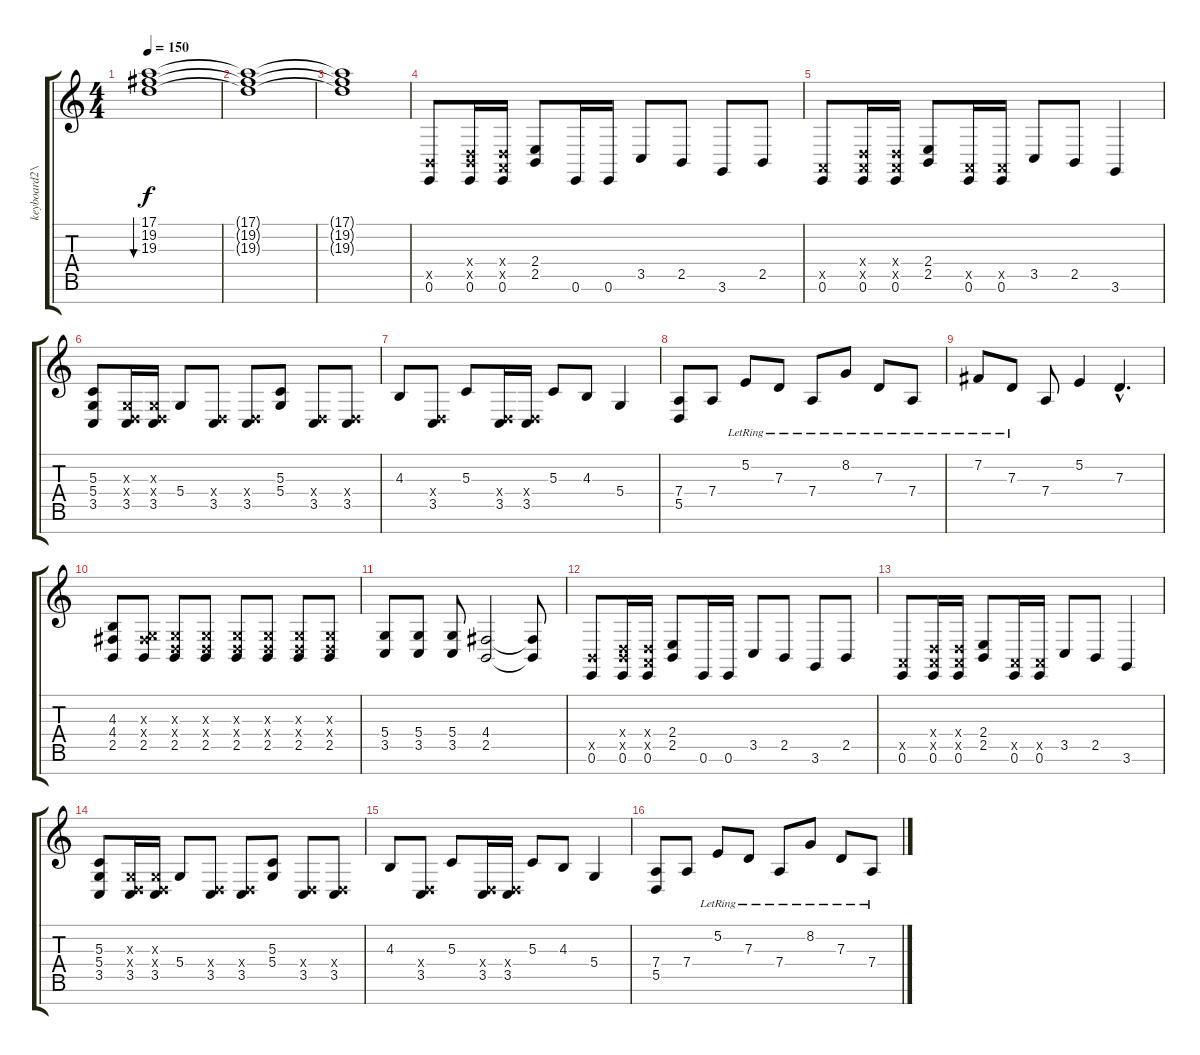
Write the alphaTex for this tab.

\track ("keyboard2\\guitar2" "keyboard2\\") {instrument brightacousticpiano}
\staff {score tabs}
\tuning (E4 B3 G3 D3 A2 E2 B1) {hide}
\ts (4 4)
\tempo 150
\clef g2
\ks c
(17.1 19.2 19.3).1{bu 480 dy f} |
(17.1{t} 19.2{t} 19.3{t}).1 |
(17.1{t} 19.2{t} 19.3{t}).1 |
(2.5{x} 0.6).8{volume 16 instrument distortionguitar} (0.4{x} 2.5{x} 0.6).16 (0.4{x} 0.5{x} 0.6).16 (2.4 2.5).8 0.6.16 0.6.16 3.5.8 2.5.8 3.6.8 2.5.8 |
(0.5{x} 0.6).8 (0.4{x} 0.5{x} 0.6).16 (0.4{x} 0.5{x} 0.6).16 (2.4 2.5).8 (0.5{x} 0.6).16 (0.5{x} 0.6).16 3.5.8 2.5.8 3.6.4 |
(5.3 5.4 3.5).8 (0.3{x} 0.4{x} 3.5).16 (0.3{x} 0.4{x} 3.5).16 5.4.8 (0.4{x} 3.5).8 (0.4{x} 3.5).8 (5.3 5.4).8 (0.4{x} 3.5).8 (0.4{x} 3.5).8 |
4.3.8 (0.4{x} 3.5).8 5.3.8 (0.4{x} 3.5).16 (0.4{x} 3.5).16 5.3.8 4.3.8 5.4.4 |
(7.4 5.5).8 7.4.8 5.2{lr}.8 7.3{lr}.8 7.4{lr}.8 8.2{lr}.8 7.3{lr}.8 7.4{lr}.8 |
7.2{lr}.8 7.3{lr}.8 7.4.8 5.2.4 7.3{hac}.4{d} |
(4.3 4.4 2.5).8 (0.3{x} 4.4{x} 2.5).8 (0.3{x} 0.4{x} 2.5).8 (0.3{x} 0.4{x} 2.5).8 (0.3{x} 0.4{x} 2.5).8 (0.3{x} 0.4{x} 2.5).8 (0.3{x} 0.4{x} 2.5).8 (0.3{x} 0.4{x} 2.5).8 |
(5.4 3.5).8 (5.4 3.5).8 (5.4 3.5).8 (4.4 2.5).2 (4.4{t} 2.5{t}).8 |
(2.5{x} 0.6).8{instrument distortionguitar} (0.4{x} 2.5{x} 0.6).16 (0.4{x} 0.5{x} 0.6).16 (2.4 2.5).8 0.6.16 0.6.16 3.5.8 2.5.8 3.6.8 2.5.8 |
(0.5{x} 0.6).8 (0.4{x} 0.5{x} 0.6).16 (0.4{x} 0.5{x} 0.6).16 (2.4 2.5).8 (0.5{x} 0.6).16 (0.5{x} 0.6).16 3.5.8 2.5.8 3.6.4 |
(5.3 5.4 3.5).8 (0.3{x} 0.4{x} 3.5).16 (0.3{x} 0.4{x} 3.5).16 5.4.8 (0.4{x} 3.5).8 (0.4{x} 3.5).8 (5.3 5.4).8 (0.4{x} 3.5).8 (0.4{x} 3.5).8 |
4.3.8 (0.4{x} 3.5).8 5.3.8 (0.4{x} 3.5).16 (0.4{x} 3.5).16 5.3.8 4.3.8 5.4.4 |
(7.4 5.5).8 7.4.8 5.2{lr}.8 7.3{lr}.8 7.4{lr}.8 8.2{lr}.8 7.3{lr}.8 7.4{lr}.8
